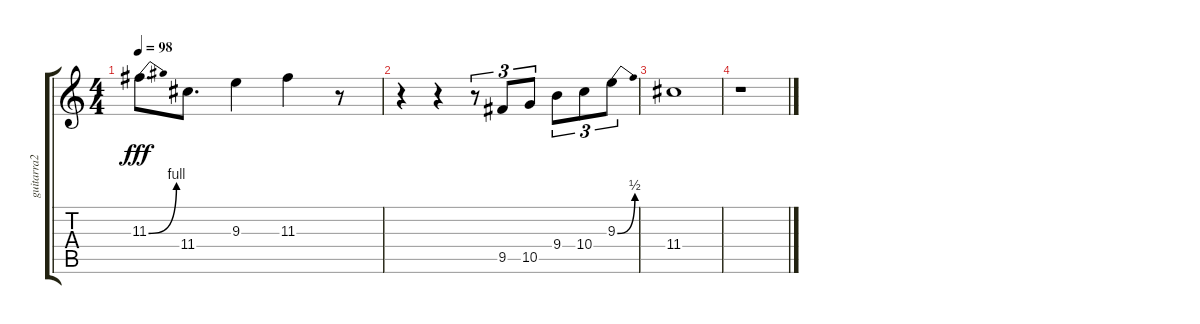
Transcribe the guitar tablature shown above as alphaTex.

\track ("guitarra2" "guitarra2") {instrument acousticguitarnylon}
\staff {score tabs}
\tuning (E4 B3 G3 D3 A2 E2) {hide}
\ts (4 4)
\tempo 98
\clef g2
\ks c
11.3{be (bend 0 0 60 4)}.8{d dy fff} 11.4.8{d} 9.3.4 11.3.4 r.8 |
r.4 r.4 r.8{tu (3 2)} 9.5.8{tu (3 2)} 10.5.8{tu (3 2)} 9.4.8{tu (3 2)} 10.4.8{tu (3 2)} 9.3{be (bend 0 0 60 2)}.8{tu (3 2)} |
11.4.1 |
r.1
